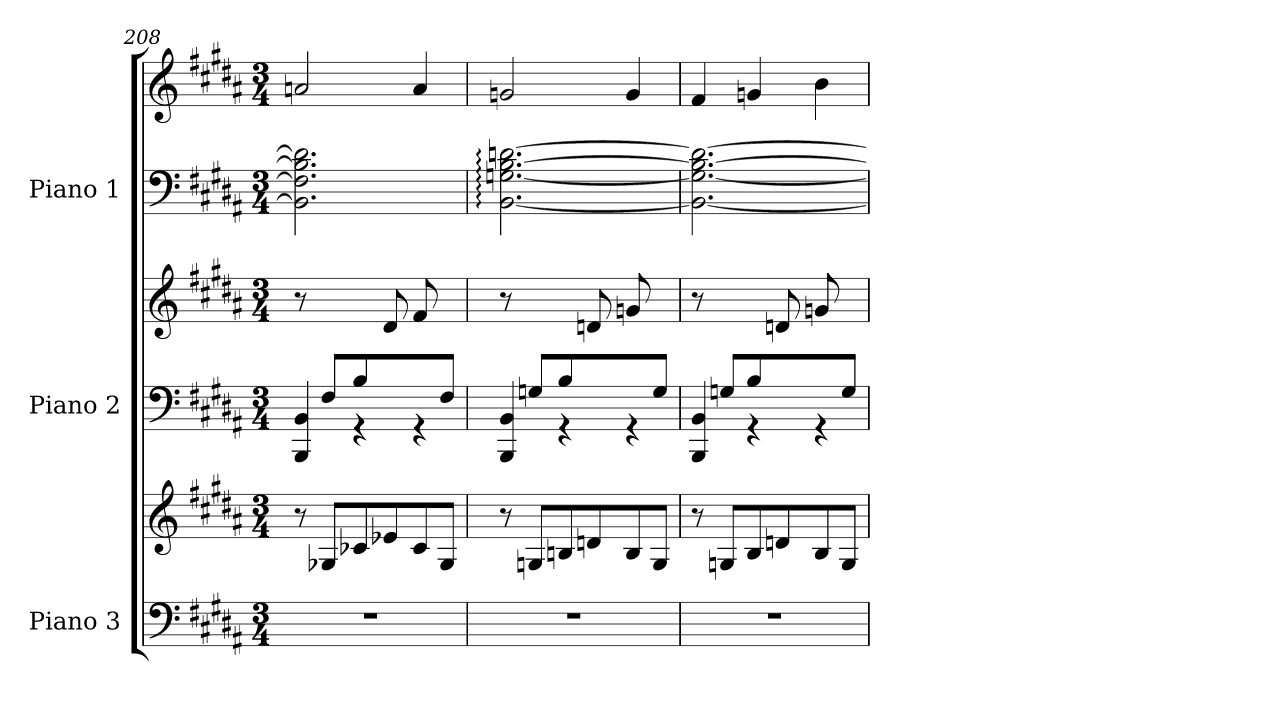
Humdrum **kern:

**kern	**kern	**kern	**kern	**kern	**kern
*part3	*part3	*part2	*part2	*part1	*part1
*staff6	*staff5	*staff4	*staff3	*staff2	*staff1
*I"Piano 3	*	*I"Piano 2	*	*I"Piano 1	*
*I'Pno. 3	*	*I'Pno. 2	*	*I'Pno. 1	*
!!LO:LB:g=z
*clefF4	*clefG2	*clefF4	*clefG2	*clefF4	*clefG2
*k[f#c#g#d#a#]	*k[f#c#g#d#a#]	*k[f#c#g#d#a#]	*k[f#c#g#d#a#]	*k[f#c#g#d#a#]	*k[f#c#g#d#a#]
*M3/4	*M3/4	*M3/4	*M3/4	*M3/4	*M3/4
=208	=208	=208	=208	=208	=208
*	*	*^	*	*	*
2.r	8r	8ryy	4BBB/ 4BB/	8r	2.BB\] 2.F#\] 2.B\] 2.d#\]	2an/
.	8G-X/L	8F#/L	.	4ryy	.	.
.	8c-X/	8B/	4rGG	.	.	.
.	8e-X/	4ryy	.	8d#/	.	.
.	8c-/	.	4rGG	8f#/	.	4a/
.	8G-/J	8F#/J	.	8ryy	.	.
=209	=209	=209	=209	=209	=209	=209
2.r	8r	8ryy	4BBB/ 4BB/	8r	[2.BB\:<<<< [2.Gn\:<<<< [2.B\:<<<< [2.dn\:<<<<	2gn/
.	8Gn/L	8Gn/L	.	4ryy	.	.
.	8Bn/	8B/	4rGG	.	.	.
.	8dn/	4ryy	.	8dn/	.	.
.	8B/	.	4rGG	8gn/	.	4g/
.	8G/J	8G/J	.	8ryy	.	.
=210	=210	=210	=210	=210	=210	=210
2.r	8r	8ryy	4BBB/ 4BB/	8r	2.BB\_ 2.G\_ 2.B\_ 2.d\_	4f#/
.	8Gn/L	8Gn/L	.	4ryy	.	.
.	8B/	8B/	4rGG	.	.	4gn/
.	8dn/	4ryy	.	8dn/	.	.
.	8B/	.	4rGG	8gn/	.	4b\
.	8G/J	8G/J	.	8ryy	.	.
*	*	*v	*v	*	*	*
=	=	=	=	=	=
*-	*-	*-	*-	*-	*-
